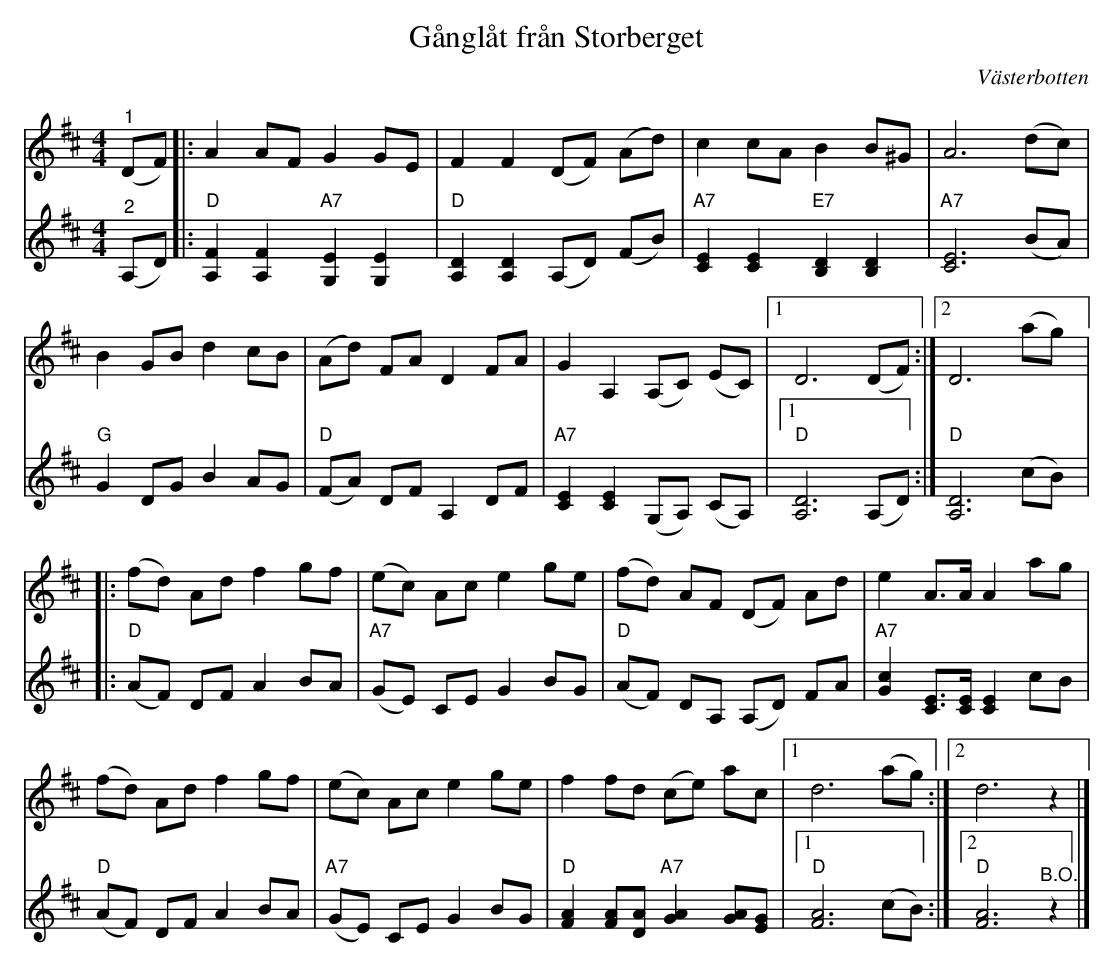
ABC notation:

X:1
T:Gånglåt från Storberget
O:Västerbotten
L:1/8
M:4/4
K:D
V:1
"^1" (DF) |: A2 AF G2 GE | F2 F2 (DF) (Ad) | c2 cA B2 B^G | A6 (dc) |
B2 GB d2 cB | (Ad) FA D2 FA | G2 A,2 (A,C) (EC) |1 D6 (DF) :|2 D6 (ag) |:
(fd) Ad f2 gf | (ec) Ac e2 ge | (fd) AF (DF) Ad | e2 A>A A2 ag |
(fd) Ad f2 gf | (ec) Ac e2 ge | f2 fd (ce) ac |1 d6 (ag) :|2 d6 z2 |]
V:2
"^2" (A,D) |:"D" [A,F]2 [A,F]2"A7" [G,E]2 [G,E]2 |"D" [A,D]2 [A,D]2 (A,D) (FB) | "A7" [CE]2 [CE]2"E7" [B,D]2 [B,D]2 |
"A7" [CE]6 (BA) |"G" G2 DG B2 AG |"D" (FA) DF A,2 DF | "A7" [CE]2 [CE]2 (G,A,) (CA,) |1"D" [A,D]6 (A,D) :|"D" [A,D]6 (cB) |:
"D" (AF) DF A2 BA | "A7" (GE) CE G2 BG |"D" (AF) DA, (A,D) FA |"A7" [Gc]2 [CE]>[CE] [CE]2 cB |
"D" (AF) DF A2 BA | "A7" (GE) CE G2 BG |"D" [FA]2 [FA][DA]"A7" [GA]2 [GA][EG] |1"D" [FA]6 (cB) :|2 "D" [FA]6"^B.O." z2 |]
